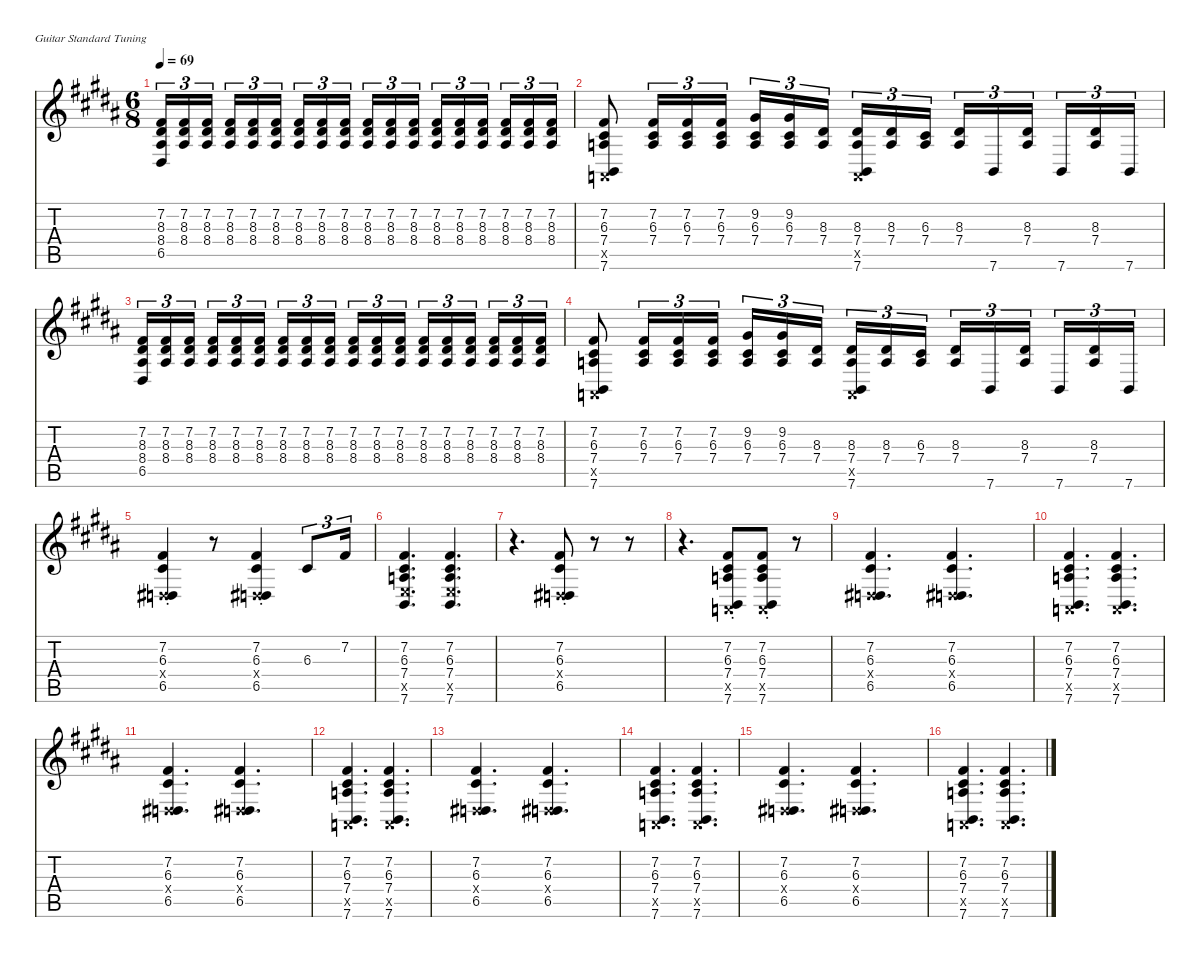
\defaultSystemsLayout 4
\hideDynamics
\bracketExtendMode nobrackets
\singleTrackTrackNamePolicy hidden
\multiTrackTrackNamePolicy hidden
\firstSystemTrackNameMode fullname
\firstSystemTrackNameOrientation horizontal
\otherSystemsTrackNameOrientation horizontal
\track ("Keyboard" "clav.") {instrument clavinet}
\staff {score tabs}
\tuning (E4 B3 G3 D3 A2 E2)
\ts (6 8)
\tempo 69
\clef g2
\ks b
(7.2{acc #} 8.3{acc #} 8.4{acc #} 6.5{acc #}).16{tu (3 2) dy fff beam Up} (7.2{acc #} 8.3{acc #} 8.4{acc #}).16{tu (3 2) beam Up} (7.2{acc #} 8.3{acc #} 8.4{acc #}).16{tu (3 2) beam Up} (7.2{acc #} 8.3{acc #} 8.4{acc #}).16{tu (3 2) beam Up} (7.2{acc #} 8.3{acc #} 8.4{acc #}).16{tu (3 2) beam Up} (7.2{acc #} 8.3{acc #} 8.4{acc #}).16{tu (3 2) beam Up} (7.2{acc #} 8.3{acc #} 8.4{acc #}).16{tu (3 2) beam Up} (7.2{acc #} 8.3{acc #} 8.4{acc #}).16{tu (3 2) beam Up} (7.2{acc #} 8.3{acc #} 8.4{acc #}).16{tu (3 2) beam Up} (7.2{acc #} 8.3{acc #} 8.4{acc #}).16{tu (3 2) beam Up} (7.2{acc #} 8.3{acc #} 8.4{acc #}).16{tu (3 2) beam Up} (7.2{acc #} 8.3{acc #} 8.4{acc #}).16{tu (3 2) beam Up} (7.2{acc #} 8.3{acc #} 8.4{acc #}).16{tu (3 2) beam Up} (7.2{acc #} 8.3{acc #} 8.4{acc #}).16{tu (3 2) beam Up} (7.2{acc #} 8.3{acc #} 8.4{acc #}).16{tu (3 2) beam Up} (7.2{acc #} 8.3{acc #} 8.4{acc #}).16{tu (3 2) beam Up} (7.2{acc #} 8.3{acc #} 8.4{acc #}).16{tu (3 2) beam Up} (7.2{acc #} 8.3{acc #} 8.4{acc #}).16{tu (3 2) beam Up} |
(7.2{acc #} 6.3{acc #} 7.4{acc forcenatural} 0.5{x acc forcenatural} 7.6{acc forcenatural}).8{beam Up} (7.2{acc #} 6.3{acc #} 7.4{acc forcenatural}).16{tu (3 2) beam Up} (7.2{acc #} 6.3{acc #} 7.4{acc forcenatural}).16{tu (3 2) beam Up} (7.2{acc #} 6.3{acc #} 7.4{acc forcenatural}).16{tu (3 2) beam Up} (9.2{acc #} 6.3{acc #} 7.4{acc forcenatural}).16{tu (3 2) beam Up} (9.2{acc #} 6.3{acc #} 7.4{acc forcenatural}).16{tu (3 2) beam Up} (8.3{acc #} 7.4{acc forcenatural}).16{tu (3 2) beam Up} (8.3{acc #} 7.4{acc forcenatural} 0.5{x acc forcenatural} 7.6{acc forcenatural}).16{tu (3 2) beam Up} (8.3{acc #} 7.4{acc forcenatural}).16{tu (3 2) beam Up} (6.3{acc #} 7.4{acc forcenatural}).16{tu (3 2) beam Up} (8.3{acc #} 7.4{acc forcenatural}).16{tu (3 2) beam Up} 7.6{acc forcenatural}.16{tu (3 2) beam Up} (8.3{acc #} 7.4{acc forcenatural}).16{tu (3 2) beam Up} 7.6{acc forcenatural}.16{tu (3 2) beam Up} (8.3{acc #} 7.4{acc forcenatural}).16{tu (3 2) beam Up} 7.6{acc forcenatural}.16{tu (3 2) beam Up} |
(7.2{acc #} 8.3{acc #} 8.4{acc #} 6.5{acc #}).16{tu (3 2) beam Up} (7.2{acc #} 8.3{acc #} 8.4{acc #}).16{tu (3 2) beam Up} (7.2{acc #} 8.3{acc #} 8.4{acc #}).16{tu (3 2) beam Up} (7.2{acc #} 8.3{acc #} 8.4{acc #}).16{tu (3 2) beam Up} (7.2{acc #} 8.3{acc #} 8.4{acc #}).16{tu (3 2) beam Up} (7.2{acc #} 8.3{acc #} 8.4{acc #}).16{tu (3 2) beam Up} (7.2{acc #} 8.3{acc #} 8.4{acc #}).16{tu (3 2) beam Up} (7.2{acc #} 8.3{acc #} 8.4{acc #}).16{tu (3 2) beam Up} (7.2{acc #} 8.3{acc #} 8.4{acc #}).16{tu (3 2) beam Up} (7.2{acc #} 8.3{acc #} 8.4{acc #}).16{tu (3 2) beam Up} (7.2{acc #} 8.3{acc #} 8.4{acc #}).16{tu (3 2) beam Up} (7.2{acc #} 8.3{acc #} 8.4{acc #}).16{tu (3 2) beam Up} (7.2{acc #} 8.3{acc #} 8.4{acc #}).16{tu (3 2) beam Up} (7.2{acc #} 8.3{acc #} 8.4{acc #}).16{tu (3 2) beam Up} (7.2{acc #} 8.3{acc #} 8.4{acc #}).16{tu (3 2) beam Up} (7.2{acc #} 8.3{acc #} 8.4{acc #}).16{tu (3 2) beam Up} (7.2{acc #} 8.3{acc #} 8.4{acc #}).16{tu (3 2) beam Up} (7.2{acc #} 8.3{acc #} 8.4{acc #}).16{tu (3 2) beam Up} |
(7.2{acc #} 6.3{acc #} 7.4{acc forcenatural} 0.5{x acc forcenatural} 7.6{acc forcenatural}).8{beam Up} (7.2{acc #} 6.3{acc #} 7.4{acc forcenatural}).16{tu (3 2) beam Up} (7.2{acc #} 6.3{acc #} 7.4{acc forcenatural}).16{tu (3 2) beam Up} (7.2{acc #} 6.3{acc #} 7.4{acc forcenatural}).16{tu (3 2) beam Up} (9.2{acc #} 6.3{acc #} 7.4{acc forcenatural}).16{tu (3 2) beam Up} (9.2{acc #} 6.3{acc #} 7.4{acc forcenatural}).16{tu (3 2) beam Up} (8.3{acc #} 7.4{acc forcenatural}).16{tu (3 2) beam Up} (8.3{acc #} 7.4{acc forcenatural} 0.5{x acc forcenatural} 7.6{acc forcenatural}).16{tu (3 2) beam Up} (8.3{acc #} 7.4{acc forcenatural}).16{tu (3 2) beam Up} (6.3{acc #} 7.4{acc forcenatural}).16{tu (3 2) beam Up} (8.3{acc #} 7.4{acc forcenatural}).16{tu (3 2) beam Up} 7.6{acc forcenatural}.16{tu (3 2) beam Up} (8.3{acc #} 7.4{acc forcenatural}).16{tu (3 2) beam Up} 7.6{acc forcenatural}.16{tu (3 2) beam Up} (8.3{acc #} 7.4{acc forcenatural}).16{tu (3 2) beam Up} 7.6{acc forcenatural}.16{tu (3 2) beam Up} |
(7.2{st acc #} 6.3{st acc #} 0.4{x acc forcenatural} 6.5{st acc #}).4{beam Up} r.8{beam Up} (7.2{st acc #} 6.3{st acc #} 0.4{x acc forcenatural} 6.5{st acc #}).4{beam Up} 6.3{acc #}.8{tu (3 2) beam Up} 7.2{acc #}.16{tu (3 2) beam Up} |
(7.2{acc #} 6.3{acc #} 7.4{acc forcenatural} 7.5{x acc forcenatural} 7.6{acc forcenatural}).4{d beam Up} (7.2{acc #} 6.3{acc #} 7.4{acc forcenatural} 7.5{x acc forcenatural} 7.6{acc forcenatural}).4{d beam Up} |
r.4{d beam Down} (7.2{st acc #} 6.3{st acc #} 0.4{x acc forcenatural} 6.5{st acc #}).8{beam Up} r.8{beam Up} r.8{beam Up} |
r.4{d beam Down} (7.2{st acc #} 6.3{st acc #} 7.4{st acc forcenatural} 0.5{x acc forcenatural} 7.6{st acc forcenatural}).8{beam Up} (7.2{st acc #} 6.3{st acc #} 7.4{st acc forcenatural} 0.5{x acc forcenatural} 7.6{st acc forcenatural}).8{beam Up} r.8{beam Up} |
(7.2{acc #} 6.3{acc #} 0.4{x acc forcenatural} 6.5{acc #}).4{d beam Up} (7.2{acc #} 6.3{acc #} 0.4{x acc forcenatural} 6.5{acc #}).4{d beam Up} |
(7.2{acc #} 6.3{acc #} 7.4{acc forcenatural} 0.5{x acc forcenatural} 7.6{acc forcenatural}).4{d beam Up} (7.2{acc #} 6.3{acc #} 7.4{acc forcenatural} 0.5{x acc forcenatural} 7.6{acc forcenatural}).4{d beam Up} |
(7.2{acc #} 6.3{acc #} 0.4{x acc forcenatural} 6.5{acc #}).4{d beam Up} (7.2{acc #} 6.3{acc #} 0.4{x acc forcenatural} 6.5{acc #}).4{d beam Up} |
(7.2{acc #} 6.3{acc #} 7.4{acc forcenatural} 0.5{x acc forcenatural} 7.6{acc forcenatural}).4{d beam Up} (7.2{acc #} 6.3{acc #} 7.4{acc forcenatural} 0.5{x acc forcenatural} 7.6{acc forcenatural}).4{d beam Up} |
(7.2{acc #} 6.3{acc #} 0.4{x acc forcenatural} 6.5{acc #}).4{d beam Up} (7.2{acc #} 6.3{acc #} 0.4{x acc forcenatural} 6.5{acc #}).4{d beam Up} |
(7.2{acc #} 6.3{acc #} 7.4{acc forcenatural} 0.5{x acc forcenatural} 7.6{acc forcenatural}).4{d beam Up} (7.2{acc #} 6.3{acc #} 7.4{acc forcenatural} 0.5{x acc forcenatural} 7.6{acc forcenatural}).4{d beam Up} |
(7.2{acc #} 6.3{acc #} 0.4{x acc forcenatural} 6.5{acc #}).4{d beam Up} (7.2{acc #} 6.3{acc #} 0.4{x acc forcenatural} 6.5{acc #}).4{d beam Up} |
(7.2{acc #} 6.3{acc #} 7.4{acc forcenatural} 0.5{x acc forcenatural} 7.6{acc forcenatural}).4{d beam Up} (7.2{acc #} 6.3{acc #} 7.4{acc forcenatural} 0.5{x acc forcenatural} 7.6{acc forcenatural}).4{d beam Up}
